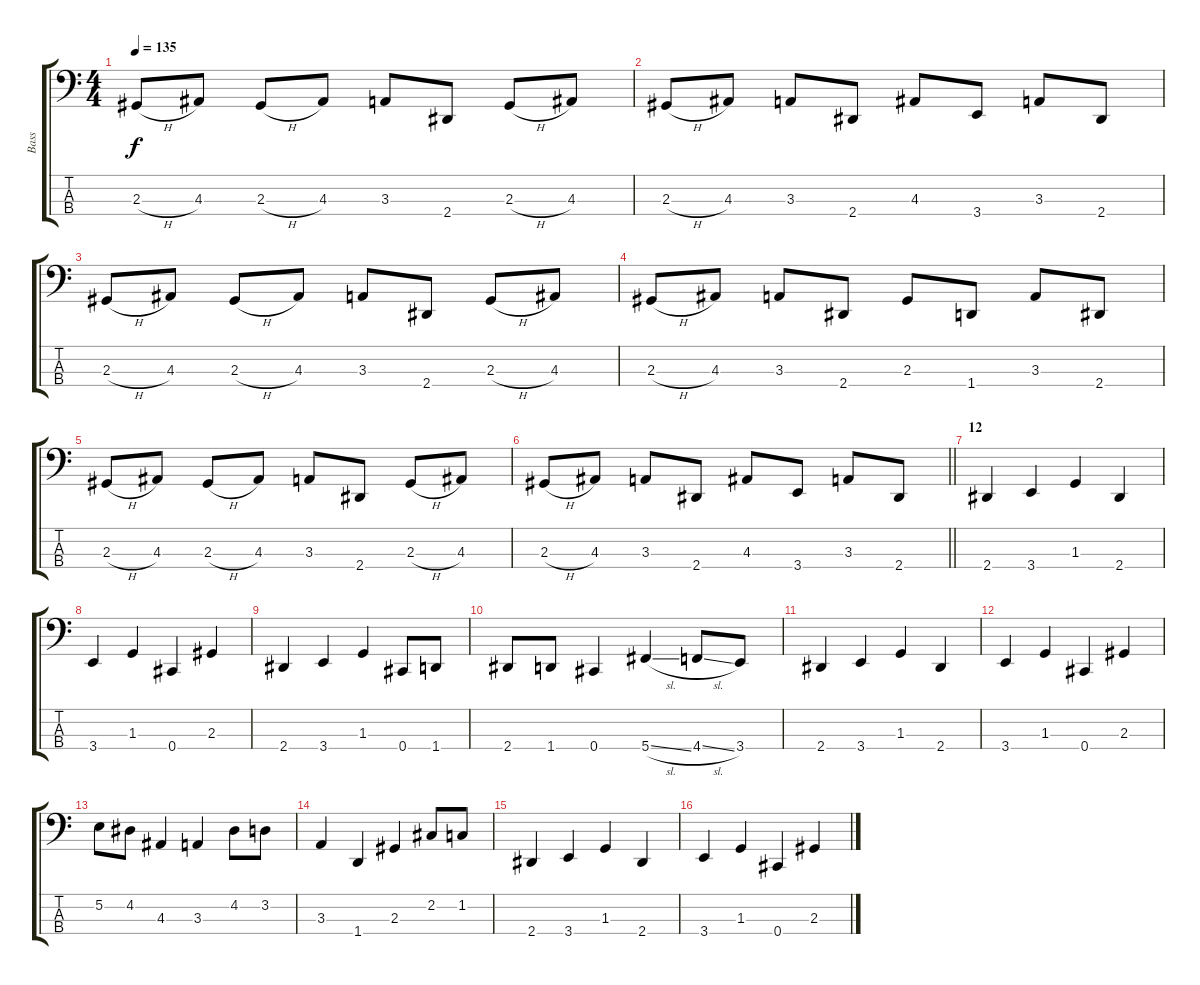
\track ("Bass" "Bass") {instrument electricbassfinger}
\staff {score tabs}
\tuning (E2 B1 Gb1 Db1) {hide}
\ts (4 4)
\tempo 135
\clef f4
\ks c
2.3{h}.8{dy f} 4.3.8 2.3{h}.8 4.3.8 3.3.8 2.4.8 2.3{h}.8 4.3.8 |
2.3{h}.8 4.3.8 3.3.8 2.4.8 4.3.8 3.4.8 3.3.8 2.4.8 |
2.3{h}.8 4.3.8 2.3{h}.8 4.3.8 3.3.8 2.4.8 2.3{h}.8 4.3.8 |
2.3{h}.8 4.3.8 3.3.8 2.4.8 2.3.8 1.4.8 3.3.8 2.4.8 |
2.3{h}.8 4.3.8 2.3{h}.8 4.3.8 3.3.8 2.4.8 2.3{h}.8 4.3.8 |
\barLineRight lightlight
2.3{h}.8 4.3.8 3.3.8 2.4.8 4.3.8 3.4.8 3.3.8 2.4.8 |
\section ("" "12")
2.4.4 3.4.4 1.3.4 2.4.4 |
3.4.4 1.3.4 0.4.4 2.3.4 |
2.4.4 3.4.4 1.3.4 0.4.8 1.4.8 |
2.4.8 1.4.8 0.4.4 5.4{sl}.4 4.4{sl}.8 3.4.8 |
2.4.4 3.4.4 1.3.4 2.4.4 |
3.4.4 1.3.4 0.4.4 2.3.4 |
5.2.8 4.2.8 4.3.4 3.3.4 4.2.8 3.2.8 |
3.3.4 1.4.4 2.3.4 2.2.8 1.2.8 |
2.4.4 3.4.4 1.3.4 2.4.4 |
3.4.4 1.3.4 0.4.4 2.3.4
